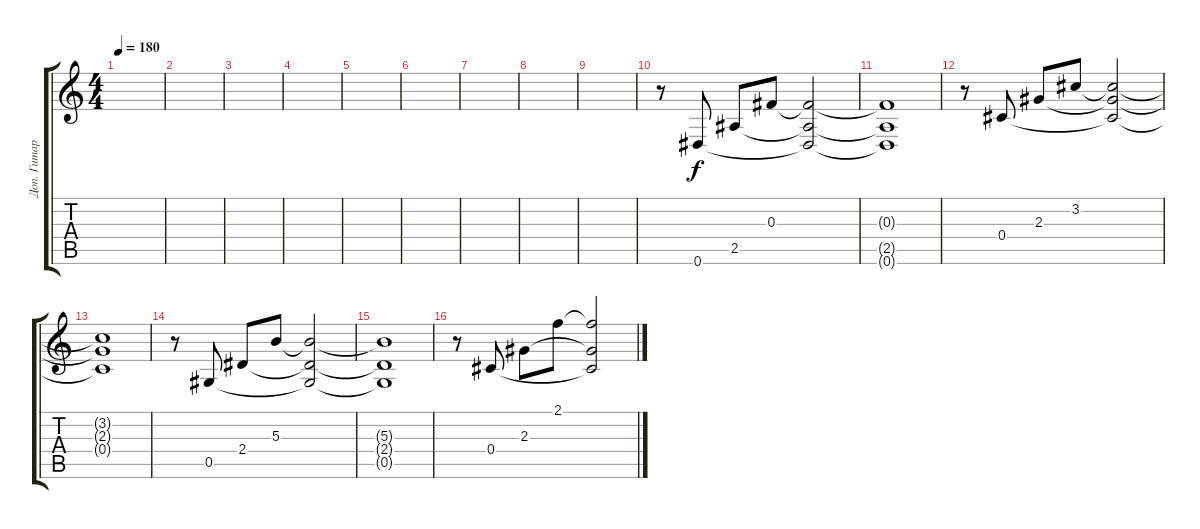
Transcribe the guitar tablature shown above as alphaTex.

\track ("Доп. Гитары" "Доп. Гитар") {instrument electricguitarjazz}
\staff {score tabs}
\tuning (Eb4 Bb3 Gb3 Db3 Ab2 Eb2) {hide}
\ts (4 4)
\tempo 180
\clef g2
\ks c
|
|
|
|
|
|
|
|
|
r.8 0.6.8 2.5.8 0.3.8 (0.3{t} 2.5{t} 0.6{t}).2 |
(0.3{t} 2.5{t} 0.6{t}).1 |
r.8 0.4.8 2.3.8 3.2.8 (3.2{t} 2.3{t} 0.4{t}).2 |
(3.2{t} 2.3{t} 0.4{t}).1 |
r.8 0.5.8 2.4.8 5.3.8 (5.3{t} 2.4{t} 0.5{t}).2 |
(5.3{t} 2.4{t} 0.5{t}).1 |
r.8 0.4.8 2.3.8 2.1.8 (2.1{t} 2.3{t} 0.4{t}).2
